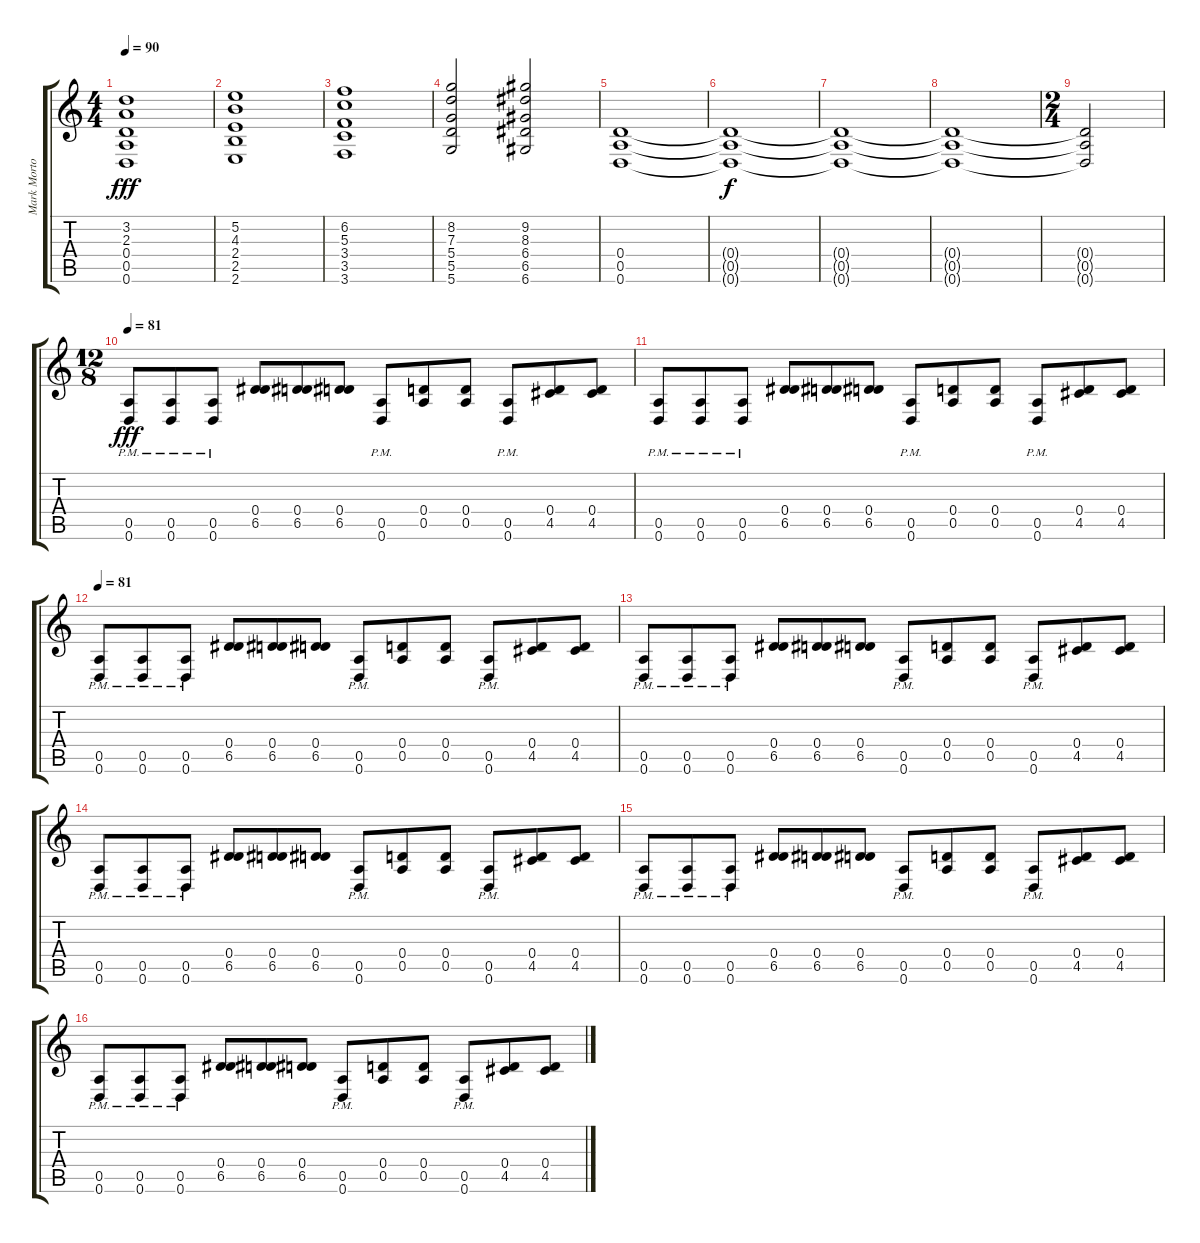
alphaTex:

\track ("Mark Morton" "Mark Morto") {instrument distortionguitar}
\staff {score tabs}
\tuning (E4 B3 G3 D3 A2 D2) {hide}
\ts (4 4)
\tempo 90
\clef g2
\ks c
(3.2 2.3 0.4 0.5 0.6).1{dy fff} |
(5.2 4.3 2.4 2.5 2.6).1 |
(6.2 5.3 3.4 3.5 3.6).1 |
(8.2 7.3 5.4 5.5 5.6).2 (9.2 8.3 6.4 6.5 6.6).2 |
(0.4 0.5 0.6).1 |
(0.4{t} 0.5{t} 0.6{t}).1{dy f} |
(0.4{t} 0.5{t} 0.6{t}).1 |
(0.4{t} 0.5{t} 0.6{t}).1 |
\ts (2 4)
(0.4{t} 0.5{t} 0.6{t}).2 |
\ts (12 8)
\tempo 81
(0.5{pm} 0.6{pm}).8{dy fff} (0.5{pm} 0.6{pm}).8 (0.5{pm} 0.6{pm}).8 (0.4 6.5).8 (0.4 6.5).8 (0.4 6.5).8 (0.5{pm} 0.6{pm}).8 (0.4 0.5).8 (0.4 0.5).8 (0.5{pm} 0.6{pm}).8 (0.4 4.5).8 (0.4 4.5).8 |
(0.5{pm} 0.6{pm}).8 (0.5{pm} 0.6{pm}).8 (0.5{pm} 0.6{pm}).8 (0.4 6.5).8 (0.4 6.5).8 (0.4 6.5).8 (0.5{pm} 0.6{pm}).8 (0.4 0.5).8 (0.4 0.5).8 (0.5{pm} 0.6{pm}).8 (0.4 4.5).8 (0.4 4.5).8 |
\tempo 81
(0.5{pm} 0.6{pm}).8 (0.5{pm} 0.6{pm}).8 (0.5{pm} 0.6{pm}).8 (0.4 6.5).8 (0.4 6.5).8 (0.4 6.5).8 (0.5{pm} 0.6{pm}).8 (0.4 0.5).8 (0.4 0.5).8 (0.5{pm} 0.6{pm}).8 (0.4 4.5).8 (0.4 4.5).8 |
(0.5{pm} 0.6{pm}).8 (0.5{pm} 0.6{pm}).8 (0.5{pm} 0.6{pm}).8 (0.4 6.5).8 (0.4 6.5).8 (0.4 6.5).8 (0.5{pm} 0.6{pm}).8 (0.4 0.5).8 (0.4 0.5).8 (0.5{pm} 0.6{pm}).8 (0.4 4.5).8 (0.4 4.5).8 |
(0.5{pm} 0.6{pm}).8 (0.5{pm} 0.6{pm}).8 (0.5{pm} 0.6{pm}).8 (0.4 6.5).8 (0.4 6.5).8 (0.4 6.5).8 (0.5{pm} 0.6{pm}).8 (0.4 0.5).8 (0.4 0.5).8 (0.5{pm} 0.6{pm}).8 (0.4 4.5).8 (0.4 4.5).8 |
(0.5{pm} 0.6{pm}).8 (0.5{pm} 0.6{pm}).8 (0.5{pm} 0.6{pm}).8 (0.4 6.5).8 (0.4 6.5).8 (0.4 6.5).8 (0.5{pm} 0.6{pm}).8 (0.4 0.5).8 (0.4 0.5).8 (0.5{pm} 0.6{pm}).8 (0.4 4.5).8 (0.4 4.5).8 |
(0.5{pm} 0.6{pm}).8 (0.5{pm} 0.6{pm}).8 (0.5{pm} 0.6{pm}).8 (0.4 6.5).8 (0.4 6.5).8 (0.4 6.5).8 (0.5{pm} 0.6{pm}).8 (0.4 0.5).8 (0.4 0.5).8 (0.5{pm} 0.6{pm}).8 (0.4 4.5).8 (0.4 4.5).8
